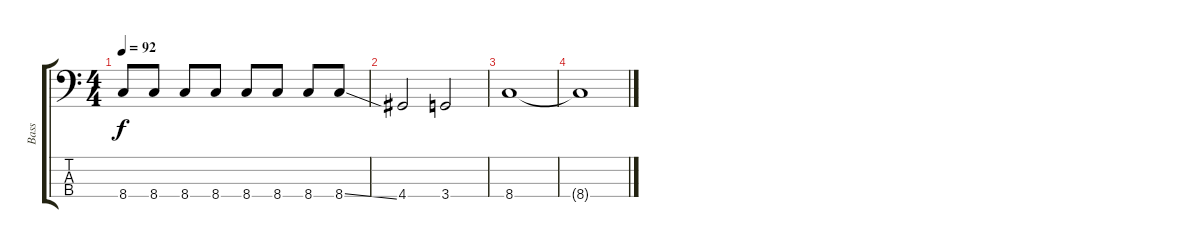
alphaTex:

\track ("Bass" "Bass") {instrument electricbasspick}
\staff {score tabs}
\tuning (G2 D2 A1 E1) {hide}
\ts (4 4)
\tempo 92
\clef f4
\ks c
8.4.8{dy f} 8.4.8 8.4.8 8.4.8 8.4.8 8.4.8 8.4.8 8.4{ss}.8 |
4.4.2 3.4.2 |
8.4.1 |
8.4{t}.1
